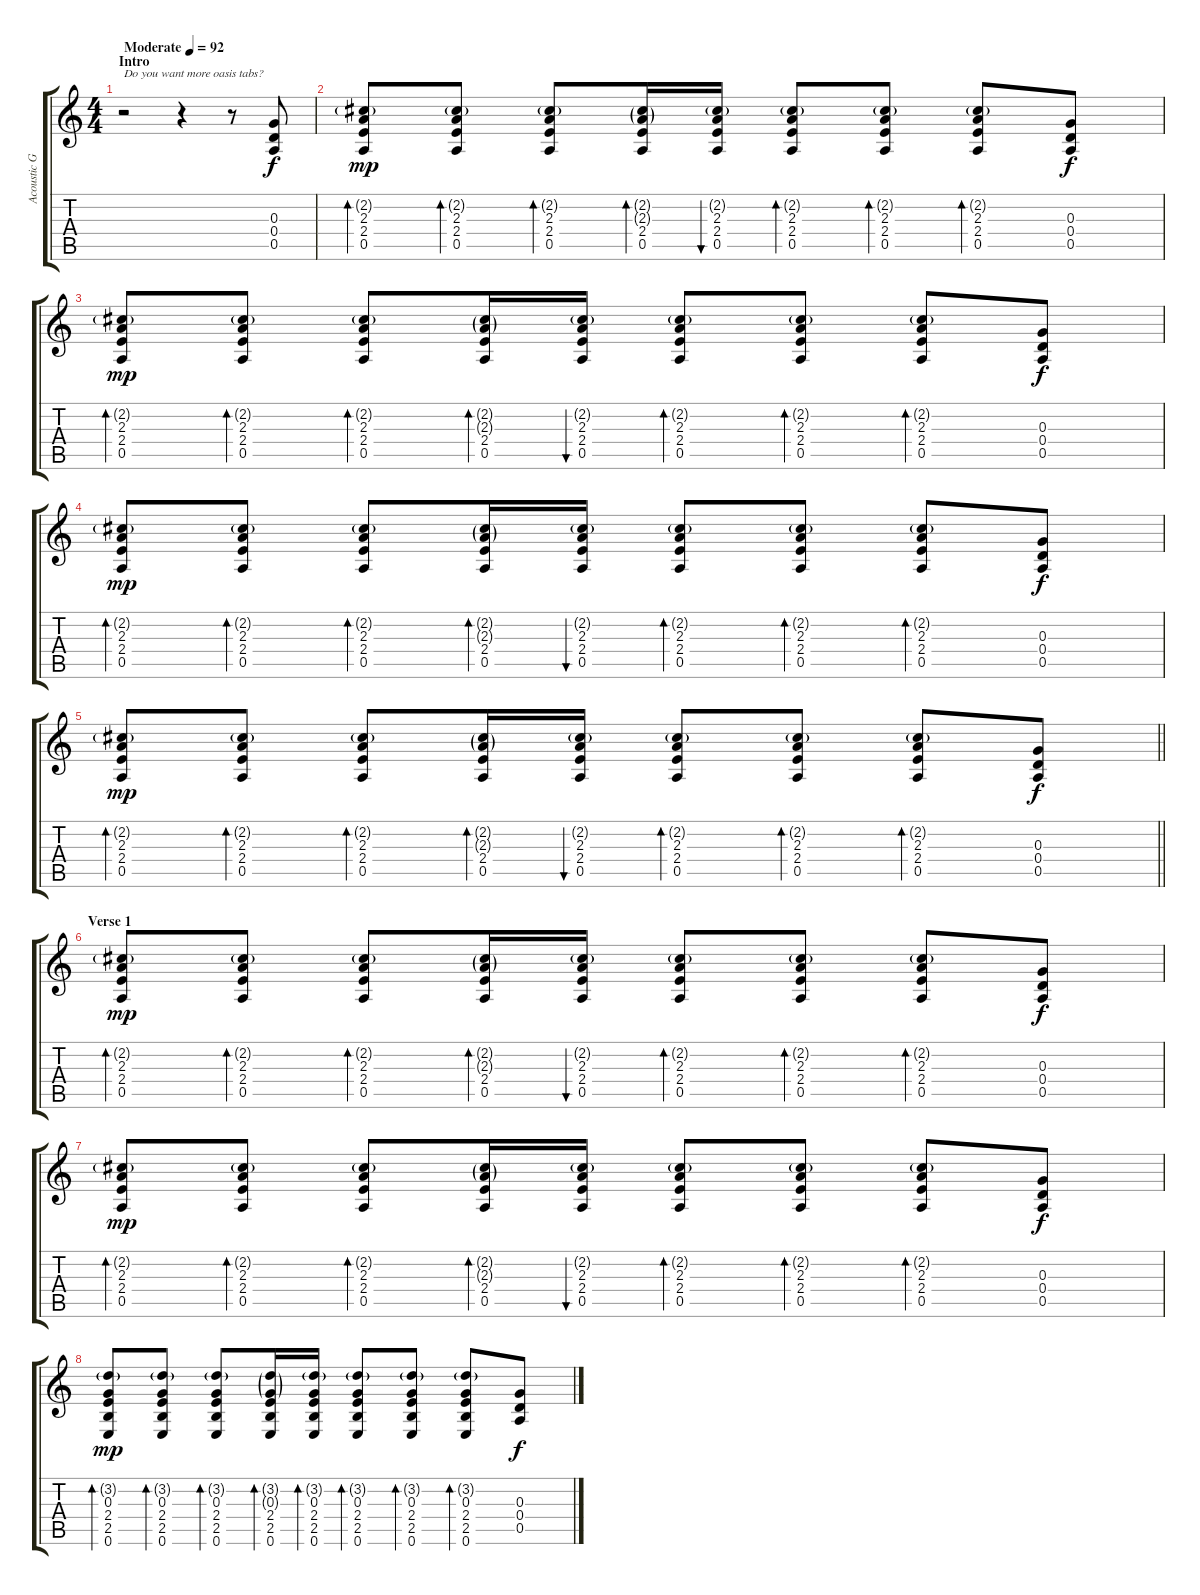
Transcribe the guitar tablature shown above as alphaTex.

\track ("Acoustic Guitar 1" "Acoustic G") {instrument acousticguitarsteel}
\staff {score tabs}
\tuning (E4 B3 G3 D3 A2 E2) {hide}
\ts (4 4)
\section ("" "Intro")
\tempo (92 "Moderate")
\clef g2
\ks c
r.2{txt "Do you want more oasis tabs?" dy f instrument acousticguitarsteel} r.4 r.8 (0.3 0.4 0.5).8 |
(2.2{g} 2.3 2.4 0.5).8{bd 30 dy mp} (2.2{g} 2.3 2.4 0.5).8{bd 30} (2.2{g} 2.3 2.4 0.5).8{bd 30} (2.2{g} 2.3{g} 2.4 0.5).16{bd 30} (2.2{g} 2.3 2.4 0.5).16{bu 30} (2.2{g} 2.3 2.4 0.5).8{bd 30} (2.2{g} 2.3 2.4 0.5).8{bd 30} (2.2{g} 2.3 2.4 0.5).8{bd 30} (0.3 0.4 0.5).8{dy f} |
(2.2{g} 2.3 2.4 0.5).8{bd 30 dy mp} (2.2{g} 2.3 2.4 0.5).8{bd 30} (2.2{g} 2.3 2.4 0.5).8{bd 30} (2.2{g} 2.3{g} 2.4 0.5).16{bd 30} (2.2{g} 2.3 2.4 0.5).16{bu 30} (2.2{g} 2.3 2.4 0.5).8{bd 30} (2.2{g} 2.3 2.4 0.5).8{bd 30} (2.2{g} 2.3 2.4 0.5).8{bd 30} (0.3 0.4 0.5).8{dy f} |
(2.2{g} 2.3 2.4 0.5).8{bd 30 dy mp} (2.2{g} 2.3 2.4 0.5).8{bd 30} (2.2{g} 2.3 2.4 0.5).8{bd 30} (2.2{g} 2.3{g} 2.4 0.5).16{bd 30} (2.2{g} 2.3 2.4 0.5).16{bu 30} (2.2{g} 2.3 2.4 0.5).8{bd 30} (2.2{g} 2.3 2.4 0.5).8{bd 30} (2.2{g} 2.3 2.4 0.5).8{bd 30} (0.3 0.4 0.5).8{dy f} |
\barLineRight lightlight
(2.2{g} 2.3 2.4 0.5).8{bd 30 dy mp} (2.2{g} 2.3 2.4 0.5).8{bd 30} (2.2{g} 2.3 2.4 0.5).8{bd 30} (2.2{g} 2.3{g} 2.4 0.5).16{bd 30} (2.2{g} 2.3 2.4 0.5).16{bu 30} (2.2{g} 2.3 2.4 0.5).8{bd 30} (2.2{g} 2.3 2.4 0.5).8{bd 30} (2.2{g} 2.3 2.4 0.5).8{bd 30} (0.3 0.4 0.5).8{dy f} |
\section ("" "Verse 1")
(2.2{g} 2.3 2.4 0.5).8{bd 30 dy mp} (2.2{g} 2.3 2.4 0.5).8{bd 30} (2.2{g} 2.3 2.4 0.5).8{bd 30} (2.2{g} 2.3{g} 2.4 0.5).16{bd 30} (2.2{g} 2.3 2.4 0.5).16{bu 30} (2.2{g} 2.3 2.4 0.5).8{bd 30} (2.2{g} 2.3 2.4 0.5).8{bd 30} (2.2{g} 2.3 2.4 0.5).8{bd 30} (0.3 0.4 0.5).8{dy f} |
(2.2{g} 2.3 2.4 0.5).8{bd 30 dy mp} (2.2{g} 2.3 2.4 0.5).8{bd 30} (2.2{g} 2.3 2.4 0.5).8{bd 30} (2.2{g} 2.3{g} 2.4 0.5).16{bd 30} (2.2{g} 2.3 2.4 0.5).16{bu 30} (2.2{g} 2.3 2.4 0.5).8{bd 30} (2.2{g} 2.3 2.4 0.5).8{bd 30} (2.2{g} 2.3 2.4 0.5).8{bd 30} (0.3 0.4 0.5).8{dy f} |
(3.2{g} 0.3 2.4 2.5 0.6).8{bd 30 dy mp} (3.2{g} 0.3 2.4 2.5 0.6).8{bd 30} (3.2{g} 0.3 2.4 2.5 0.6).8{bd 30} (3.2{g} 0.3{g} 2.4 2.5 0.6).16{bd 30} (3.2{g} 0.3 2.4 2.5 0.6).16{bd 30} (3.2{g} 0.3 2.4 2.5 0.6).8{bd 30} (3.2{g} 0.3 2.4 2.5 0.6).8{bd 30} (3.2{g} 0.3 2.4 2.5 0.6).8{bd 30} (0.3 0.4 0.5).8{dy f}
